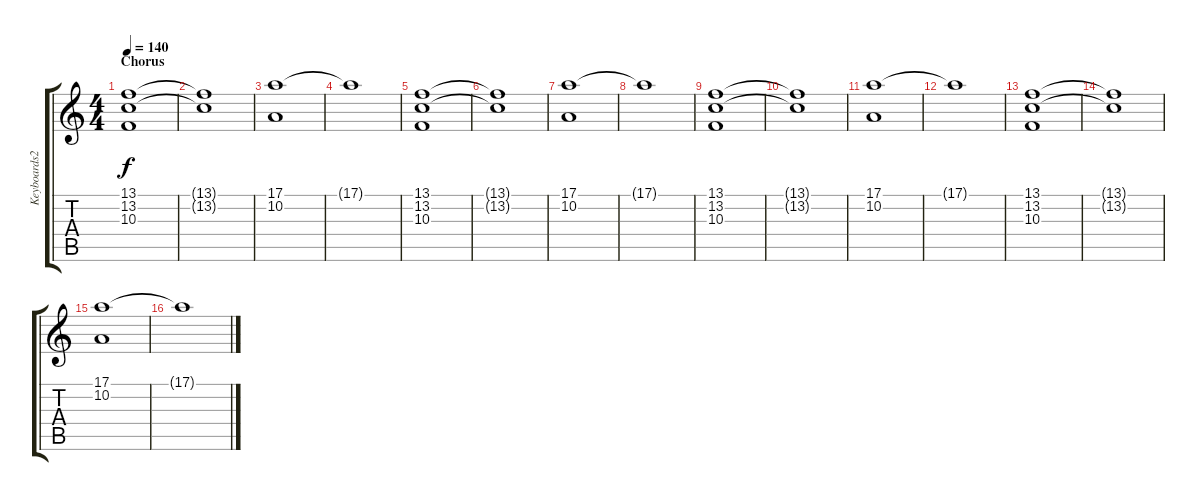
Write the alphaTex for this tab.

\track ("Keyboards2" "Keyboards2") {instrument stringensemble1}
\staff {score tabs}
\tuning (E4 B3 G3 D3 A2 E2) {hide}
\ts (4 4)
\section ("" "Chorus")
\tempo 140
\clef g2
\ks c
(13.1 13.2 10.3).1{dy f volume 8} |
(13.1{t} 13.2{t}).1 |
(17.1 10.2).1 |
17.1{t}.1 |
(13.1 13.2 10.3).1{volume 8} |
(13.1{t} 13.2{t}).1 |
(17.1 10.2).1 |
17.1{t}.1 |
(13.1 13.2 10.3).1{volume 8} |
(13.1{t} 13.2{t}).1 |
(17.1 10.2).1 |
17.1{t}.1 |
(13.1 13.2 10.3).1{volume 8} |
(13.1{t} 13.2{t}).1 |
(17.1 10.2).1 |
17.1{t}.1
